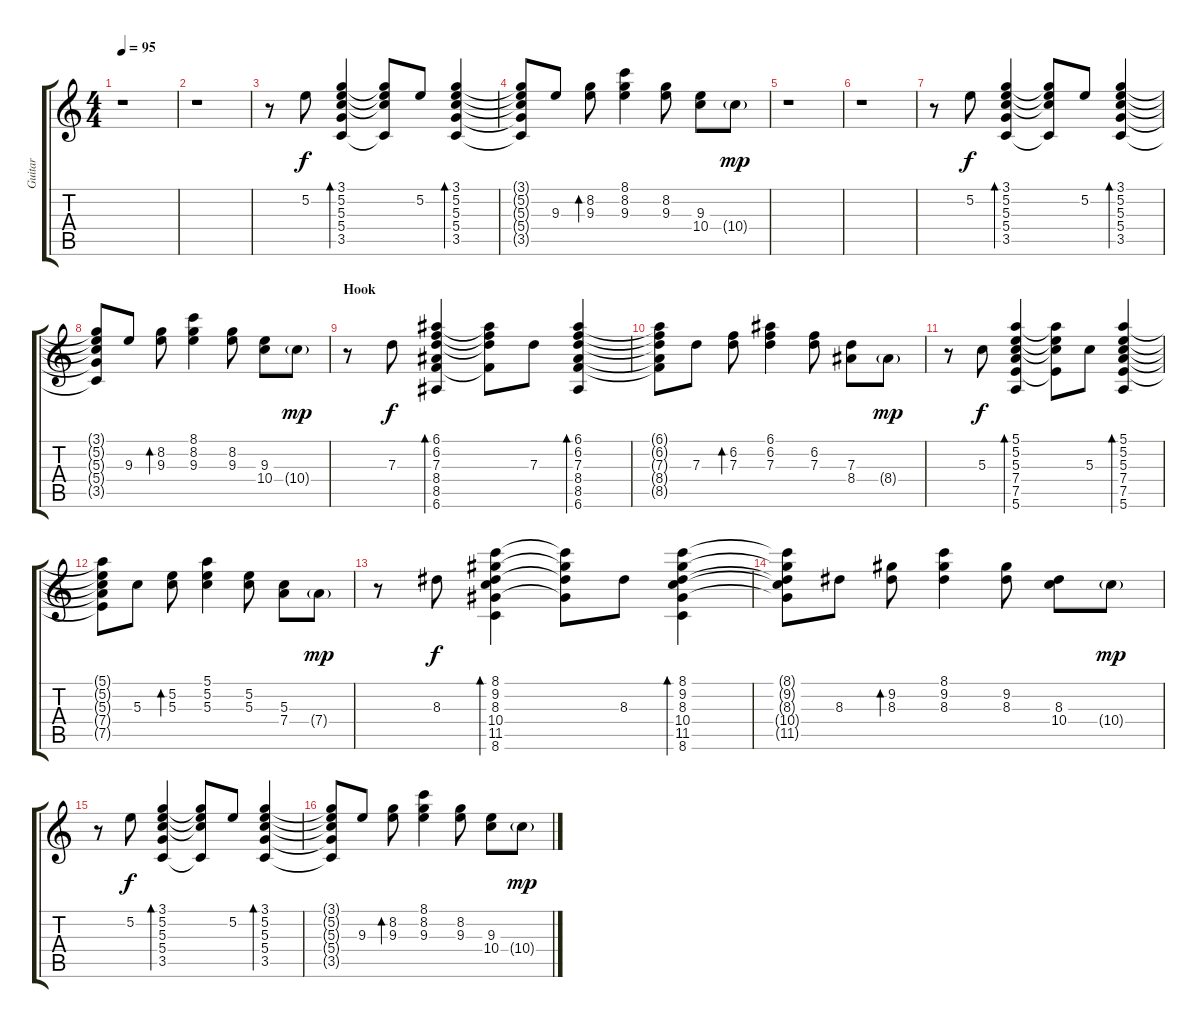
\track ("Guitar" "Guitar") {instrument acousticguitarsteel}
\staff {score tabs}
\tuning (E4 B3 G3 D3 A2 E2) {hide}
\ts (4 4)
\tempo 95
\clef g2
\ks c
r.1{dy mp} |
r.1 |
r.8 5.2.8{dy f} (3.1 5.2 5.3 5.4 3.5).4{bd 60} (3.1{t} 5.2{t} 5.3{t} 3.5{t}).8 5.2.8 (3.1 5.2 5.3 5.4 3.5).4{bd 60} |
(3.1{t} 5.2{t} 5.3{t} 5.4{t} 3.5{t}).8 9.3.8 (8.2 9.3).8{bd 60} (8.1 8.2 9.3).4 (8.2 9.3).8 (9.3 10.4).8 10.4{g}.8{dy mp} |
r.1 |
r.1 |
r.8 5.2.8{dy f} (3.1 5.2 5.3 5.4 3.5).4{bd 60} (3.1{t} 5.2{t} 5.3{t} 3.5{t}).8 5.2.8 (3.1 5.2 5.3 5.4 3.5).4{bd 60} |
(3.1{t} 5.2{t} 5.3{t} 5.4{t} 3.5{t}).8 9.3.8 (8.2 9.3).8{bd 60} (8.1 8.2 9.3).4 (8.2 9.3).8 (9.3 10.4).8 10.4{g}.8{dy mp} |
\section ("" "Hook")
r.8 7.3.8{dy f} (6.1 6.2 7.3 8.4 8.5 6.6).4{bd 60} (6.1{t} 6.2{t} 7.3{t} 8.5{t}).8 7.3.8 (6.1 6.2 7.3 8.4 8.5 6.6).4{bd 60} |
\section ("" "")
(6.1{t} 6.2{t} 7.3{t} 8.4{t} 8.5{t}).8 7.3.8 (6.2 7.3).8{bd 60} (6.1 6.2 7.3).4 (6.2 7.3).8 (7.3 8.4).8 8.4{g}.8{dy mp} |
r.8 5.3.8{dy f} (5.1 5.2 5.3 7.4 7.5 5.6).4{bd 60} (5.1{t} 5.2{t} 5.3{t} 7.5{t}).8 5.3.8 (5.1 5.2 5.3 7.4 7.5 5.6).4{bd 60} |
(5.1{t} 5.2{t} 5.3{t} 7.4{t} 7.5{t}).8 5.3.8 (5.2 5.3).8{bd 60} (5.1 5.2 5.3).4 (5.2 5.3).8 (5.3 7.4).8 7.4{g}.8{dy mp} |
r.8 8.3.8{dy f} (8.1 9.2 8.3 10.4 11.5 8.6).4{bd 60} (8.1{t} 9.2{t} 8.3{t} 11.5{t}).8 8.3.8 (8.1 9.2 8.3 10.4 11.5 8.6).4{bd 60} |
(8.1{t} 9.2{t} 8.3{t} 10.4{t} 11.5{t}).8 8.3.8 (9.2 8.3).8{bd 60} (8.1 9.2 8.3).4 (9.2 8.3).8 (8.3 10.4).8 10.4{g}.8{dy mp} |
r.8 5.2.8{dy f} (3.1 5.2 5.3 5.4 3.5).4{bd 60} (3.1{t} 5.2{t} 5.3{t} 3.5{t}).8 5.2.8 (3.1 5.2 5.3 5.4 3.5).4{bd 60} |
(3.1{t} 5.2{t} 5.3{t} 5.4{t} 3.5{t}).8 9.3.8 (8.2 9.3).8{bd 60} (8.1 8.2 9.3).4 (8.2 9.3).8 (9.3 10.4).8 10.4{g}.8{dy mp}
